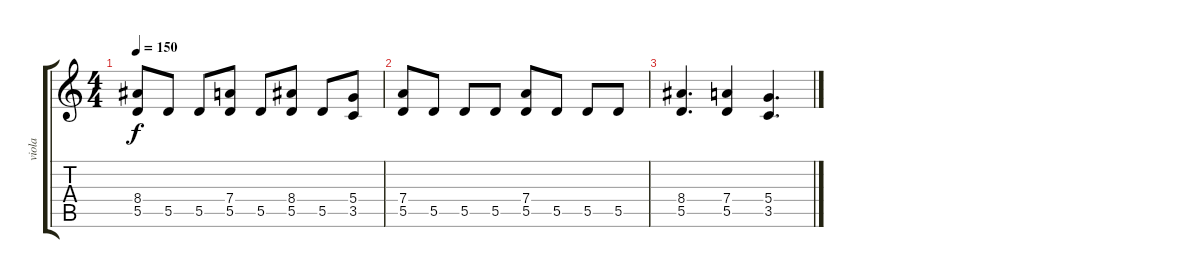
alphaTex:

\track ("viola" "viola") {instrument overdrivenguitar}
\staff {score tabs}
\tuning (E4 B3 G3 D3 A2 E2) {hide}
\ts (4 4)
\tempo 150
\clef g2
\ks c
(8.4 5.5).8{dy f} 5.5.8 5.5.8 (7.4 5.5).8 5.5.8 (8.4 5.5).8 5.5.8 (5.4 3.5).8 |
(7.4 5.5).8 5.5.8 5.5.8 5.5.8 (7.4 5.5).8 5.5.8 5.5.8 5.5.8 |
(8.4 5.5).4{d} (7.4 5.5).4 (5.4 3.5).4{d}
